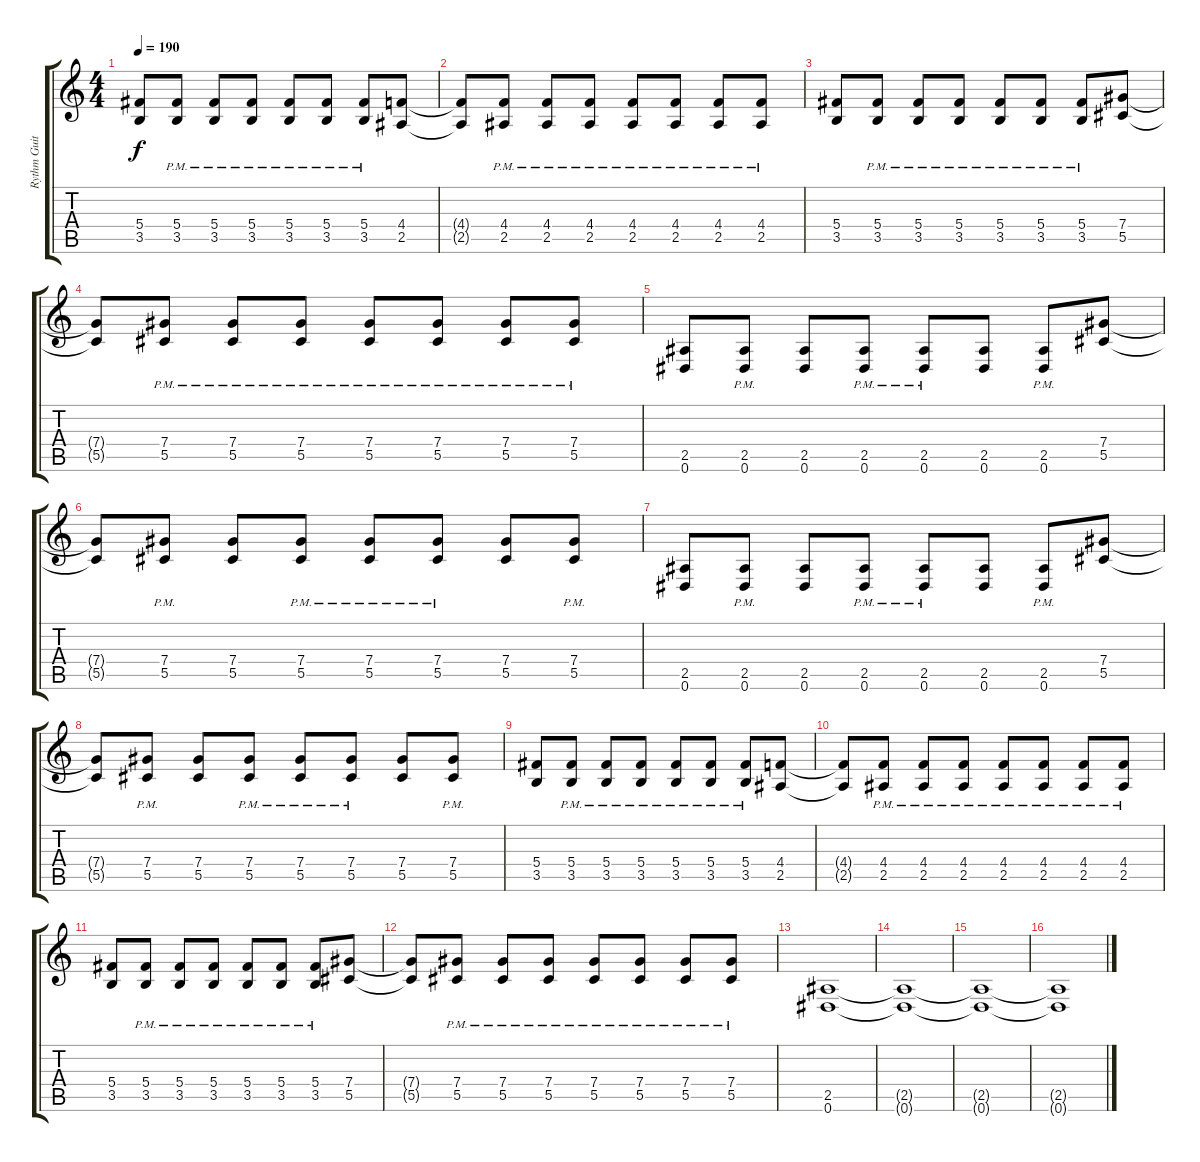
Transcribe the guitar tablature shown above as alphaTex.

\track ("Rythm Guitar" "Rythm Guit") {instrument distortionguitar}
\staff {score tabs}
\tuning (Eb4 Bb3 Gb3 Db3 Ab2 Eb2) {hide}
\ts (4 4)
\tempo 190
\clef g2
\ks c
(5.4 3.5).8{dy f} (5.4{pm} 3.5{pm}).8 (5.4{pm} 3.5{pm}).8 (5.4{pm} 3.5{pm}).8 (5.4{pm} 3.5{pm}).8 (5.4{pm} 3.5{pm}).8 (5.4{pm} 3.5{pm}).8 (4.4 2.5).8 |
(4.4{t} 2.5{t}).8 (4.4{pm} 2.5{pm}).8 (4.4{pm} 2.5{pm}).8 (4.4{pm} 2.5{pm}).8 (4.4{pm} 2.5{pm}).8 (4.4{pm} 2.5{pm}).8 (4.4{pm} 2.5{pm}).8 (4.4{pm} 2.5{pm}).8 |
(5.4 3.5).8 (5.4{pm} 3.5{pm}).8 (5.4{pm} 3.5{pm}).8 (5.4{pm} 3.5{pm}).8 (5.4{pm} 3.5{pm}).8 (5.4{pm} 3.5{pm}).8 (5.4{pm} 3.5{pm}).8 (7.4 5.5).8 |
(7.4{t} 5.5{t}).8 (7.4{pm} 5.5{pm}).8 (7.4{pm} 5.5{pm}).8 (7.4{pm} 5.5{pm}).8 (7.4{pm} 5.5{pm}).8 (7.4{pm} 5.5{pm}).8 (7.4{pm} 5.5{pm}).8 (7.4{pm} 5.5{pm}).8 |
(2.5 0.6).8 (2.5{pm} 0.6{pm}).8 (2.5 0.6).8 (2.5{pm} 0.6{pm}).8 (2.5{pm} 0.6{pm}).8 (2.5 0.6).8 (2.5{pm} 0.6{pm}).8 (7.4 5.5).8 |
(7.4{t} 5.5{t}).8 (7.4{pm} 5.5{pm}).8 (7.4 5.5).8 (7.4{pm} 5.5{pm}).8 (7.4{pm} 5.5{pm}).8 (7.4{pm} 5.5{pm}).8 (7.4 5.5).8 (7.4{pm} 5.5{pm}).8 |
(2.5 0.6).8 (2.5{pm} 0.6{pm}).8 (2.5 0.6).8 (2.5{pm} 0.6{pm}).8 (2.5{pm} 0.6{pm}).8 (2.5 0.6).8 (2.5{pm} 0.6{pm}).8 (7.4 5.5).8 |
(7.4{t} 5.5{t}).8 (7.4{pm} 5.5{pm}).8 (7.4 5.5).8 (7.4{pm} 5.5{pm}).8 (7.4{pm} 5.5{pm}).8 (7.4{pm} 5.5{pm}).8 (7.4 5.5).8 (7.4{pm} 5.5{pm}).8 |
(5.4 3.5).8 (5.4{pm} 3.5{pm}).8 (5.4{pm} 3.5{pm}).8 (5.4{pm} 3.5{pm}).8 (5.4{pm} 3.5{pm}).8 (5.4{pm} 3.5{pm}).8 (5.4{pm} 3.5{pm}).8 (4.4 2.5).8 |
(4.4{t} 2.5{t}).8 (4.4{pm} 2.5{pm}).8 (4.4{pm} 2.5{pm}).8 (4.4{pm} 2.5{pm}).8 (4.4{pm} 2.5{pm}).8 (4.4{pm} 2.5{pm}).8 (4.4{pm} 2.5{pm}).8 (4.4{pm} 2.5{pm}).8 |
(5.4 3.5).8 (5.4{pm} 3.5{pm}).8 (5.4{pm} 3.5{pm}).8 (5.4{pm} 3.5{pm}).8 (5.4{pm} 3.5{pm}).8 (5.4{pm} 3.5{pm}).8 (5.4{pm} 3.5{pm}).8 (7.4 5.5).8 |
(7.4{t} 5.5{t}).8 (7.4{pm} 5.5{pm}).8 (7.4{pm} 5.5{pm}).8 (7.4{pm} 5.5{pm}).8 (7.4{pm} 5.5{pm}).8 (7.4{pm} 5.5{pm}).8 (7.4{pm} 5.5{pm}).8 (7.4{pm} 5.5{pm}).8 |
(2.5 0.6).1 |
(2.5{t} 0.6{t}).1 |
(2.5{t} 0.6{t}).1 |
(2.5{t} 0.6{t}).1
